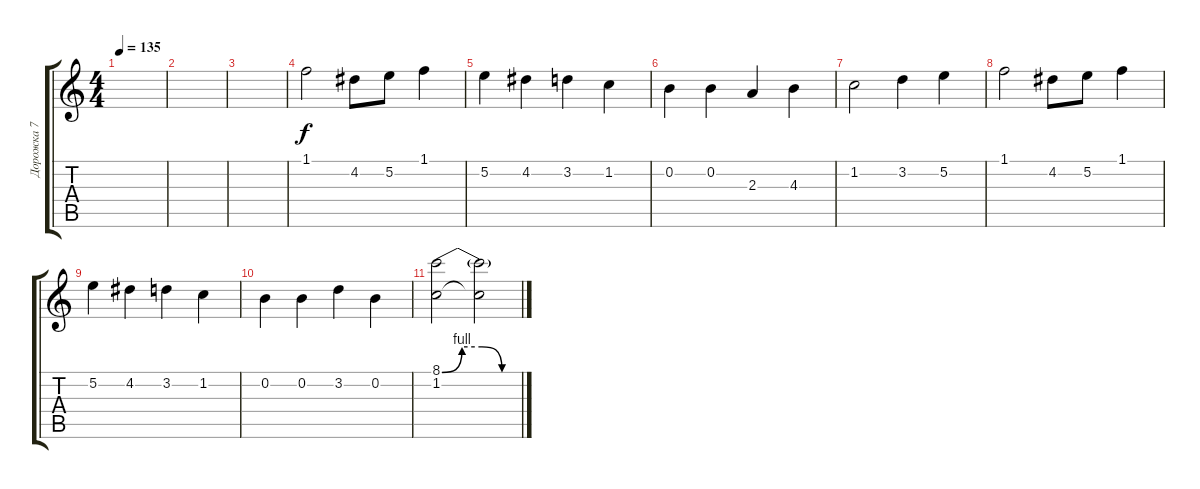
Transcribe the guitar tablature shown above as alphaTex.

\track ("Дорожка 7" "Дорожка 7") {instrument overdrivenguitar}
\staff {score tabs}
\tuning (E4 B3 G3 D3 A2 E2) {hide}
\ts (4 4)
\tempo 135
\clef g2
\ks c
|
|
|
1.1.2 4.2.8 5.2.8 1.1.4 |
5.2.4 4.2.4 3.2.4 1.2.4 |
0.2.4 0.2.4 2.3.4 4.3.4 |
1.2.2 3.2.4 5.2.4 |
1.1.2 4.2.8 5.2.8 1.1.4 |
5.2.4 4.2.4 3.2.4 1.2.4 |
0.2.4 0.2.4 3.2.4 0.2.4 |
(8.1{be (custom 0 0 15 4 30 4 45 0 60 0)} 1.2).2 (8.1{t} 1.2{t}).2
